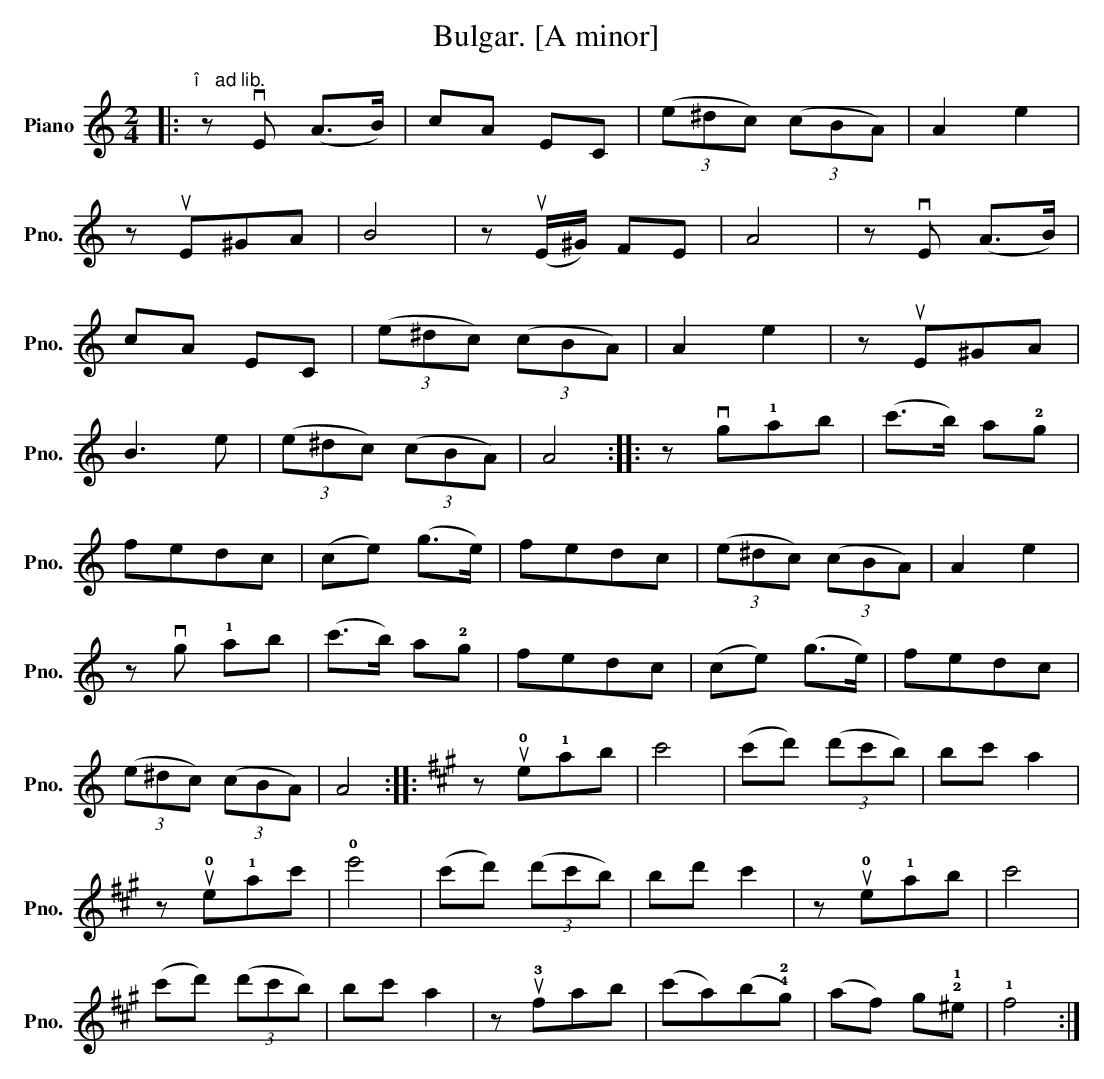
X:1
T:Bulgar. [A minor]
L:1/8
M:2/4
K:C
V:1 treble nm="Piano" snm="Pno."
V:1
|:"^î ad lib." z vE (A>B) | cA EC | (3(e^dc) (3(cBA) | A2 e2 |$ z uE^GA | B4 | z (uE/^G/) FE | A4 | %8
 z vE (A>B) |$ cA EC | (3(e^dc) (3(cBA) | A2 e2 | z uE^GA |$ B3 e | (3(e^dc) (3(cBA) | A4 :: %16
 z vg!1!ab | (c'>b) a!2!g |$ fedc | (ce) (g>e) | fedc | (3(e^dc) (3(cBA) | A2 e2 |$ z vg !1!ab | %24
 (c'>b) a!2!g | fedc | (ce) (g>e) | fedc |$ (3(e^dc) (3(cBA) | A4 ::[K:A] z u!0!e!1!ab | c'4 | %32
 (c'd') (3(d'c'b) | bc' a2 |$ z u!0!e!1!ac' | !0!e'4 | (c'd') (3(d'c'b) | bd' c'2 | z u!0!e!1!ab | %39
 c'4 |$ (c'd') (3(d'c'b) | bc' a2 | z u!3!fab | (c'a)(b!4!!2!g) | (af) g!2!!1!^e | !1!f4 :| %46
